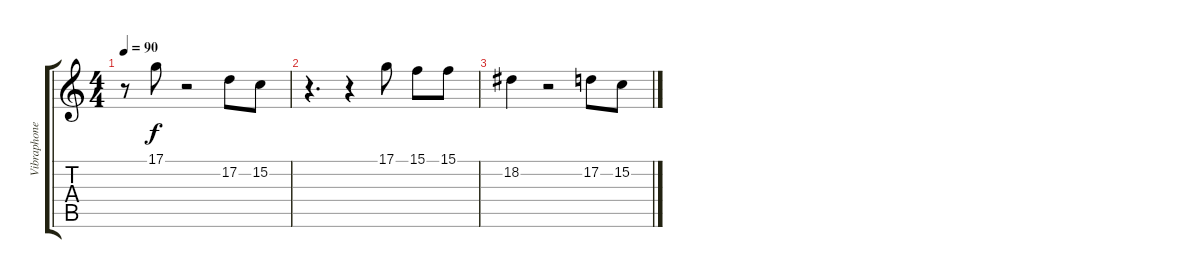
\track ("Vibraphone" "Vibraphone") {instrument vibraphone}
\staff {score tabs}
\tuning (D4 A3 F3 C3 G2 C2) {hide}
\ts (4 4)
\tempo 90
\clef g2
\ks c
r.8{dy f} 17.1.8 r.2 17.2.8 15.2.8 |
r.4{d} r.4 17.1.8 15.1.8 15.1.8 |
18.2.4 r.2 17.2.8 15.2.8
